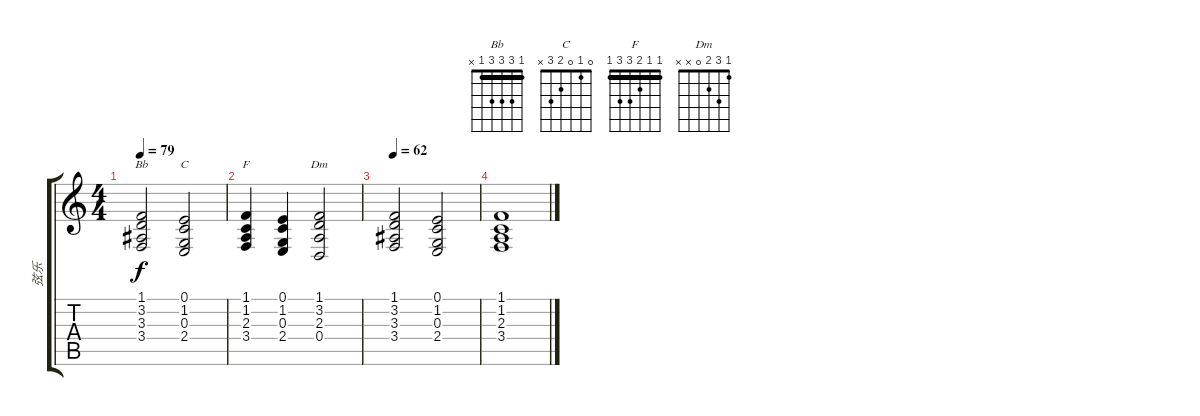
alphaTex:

\track ("弦乐" "弦乐") {instrument stringensemble1}
\staff {score tabs}
\tuning (E4 B3 G3 D3 A2 E2) {hide}
\chord ("Bb" 1 3 3 3 1 x) {barre 1}
\chord ("C" 0 1 0 2 3 x)
\chord ("F" 1 1 2 3 3 1) {barre 1}
\chord ("Dm" 1 3 2 0 x x)
\ts (4 4)
\tempo 79
\clef g2
\ks c
(1.1 3.2 3.3 3.4).2{ch "Bb" dy f} (0.1 1.2 0.3 2.4).2{ch "C"} |
(1.1 1.2 2.3 3.4).4{ch "F"} (0.1 1.2 0.3 2.4).4 (1.1 3.2 2.3 0.4).2{ch "Dm"} |
\tempo 62
(1.1 3.2 3.3 3.4).2 (0.1 1.2 0.3 2.4).2 |
(1.1 1.2 2.3 3.4).1
